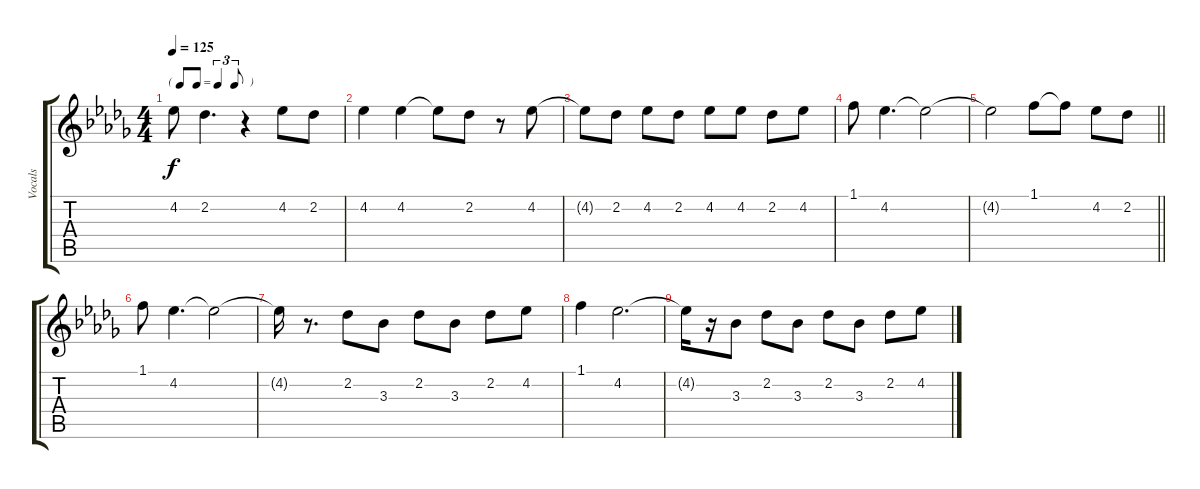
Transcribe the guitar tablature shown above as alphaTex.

\track ("Vocals" "Vocals") {instrument electricguitarjazz}
\staff {score tabs}
\tuning (E4 B3 G3 D3 A2 E2) {hide}
\ts (4 4)
\tf triplet8th
\tempo 125
\clef g2
\ks db
4.2{t}.8{dy f} 2.2.4{d} r.4 4.2.8 2.2.8 |
4.2.4 4.2.4 4.2{t}.8 2.2.8 r.8 4.2.8 |
4.2{t}.8 2.2.8 4.2.8 2.2.8 4.2.8 4.2.8 2.2.8 4.2.8 |
1.1.8 4.2.4{d} 4.2{t}.2 |
\barLineRight lightlight
4.2{t}.2 1.1.8 1.1{t}.8 4.2.8 2.2.8 |
1.1.8 4.2.4{d} 4.2{t}.2 |
4.2{t}.16 r.8{d} 2.2.8 3.3.8 2.2.8 3.3.8 2.2.8 4.2.8 |
1.1.4 4.2.2{d} |
4.2{t}.16 r.16 3.3.8 2.2.8 3.3.8 2.2.8 3.3.8 2.2.8 4.2.8
